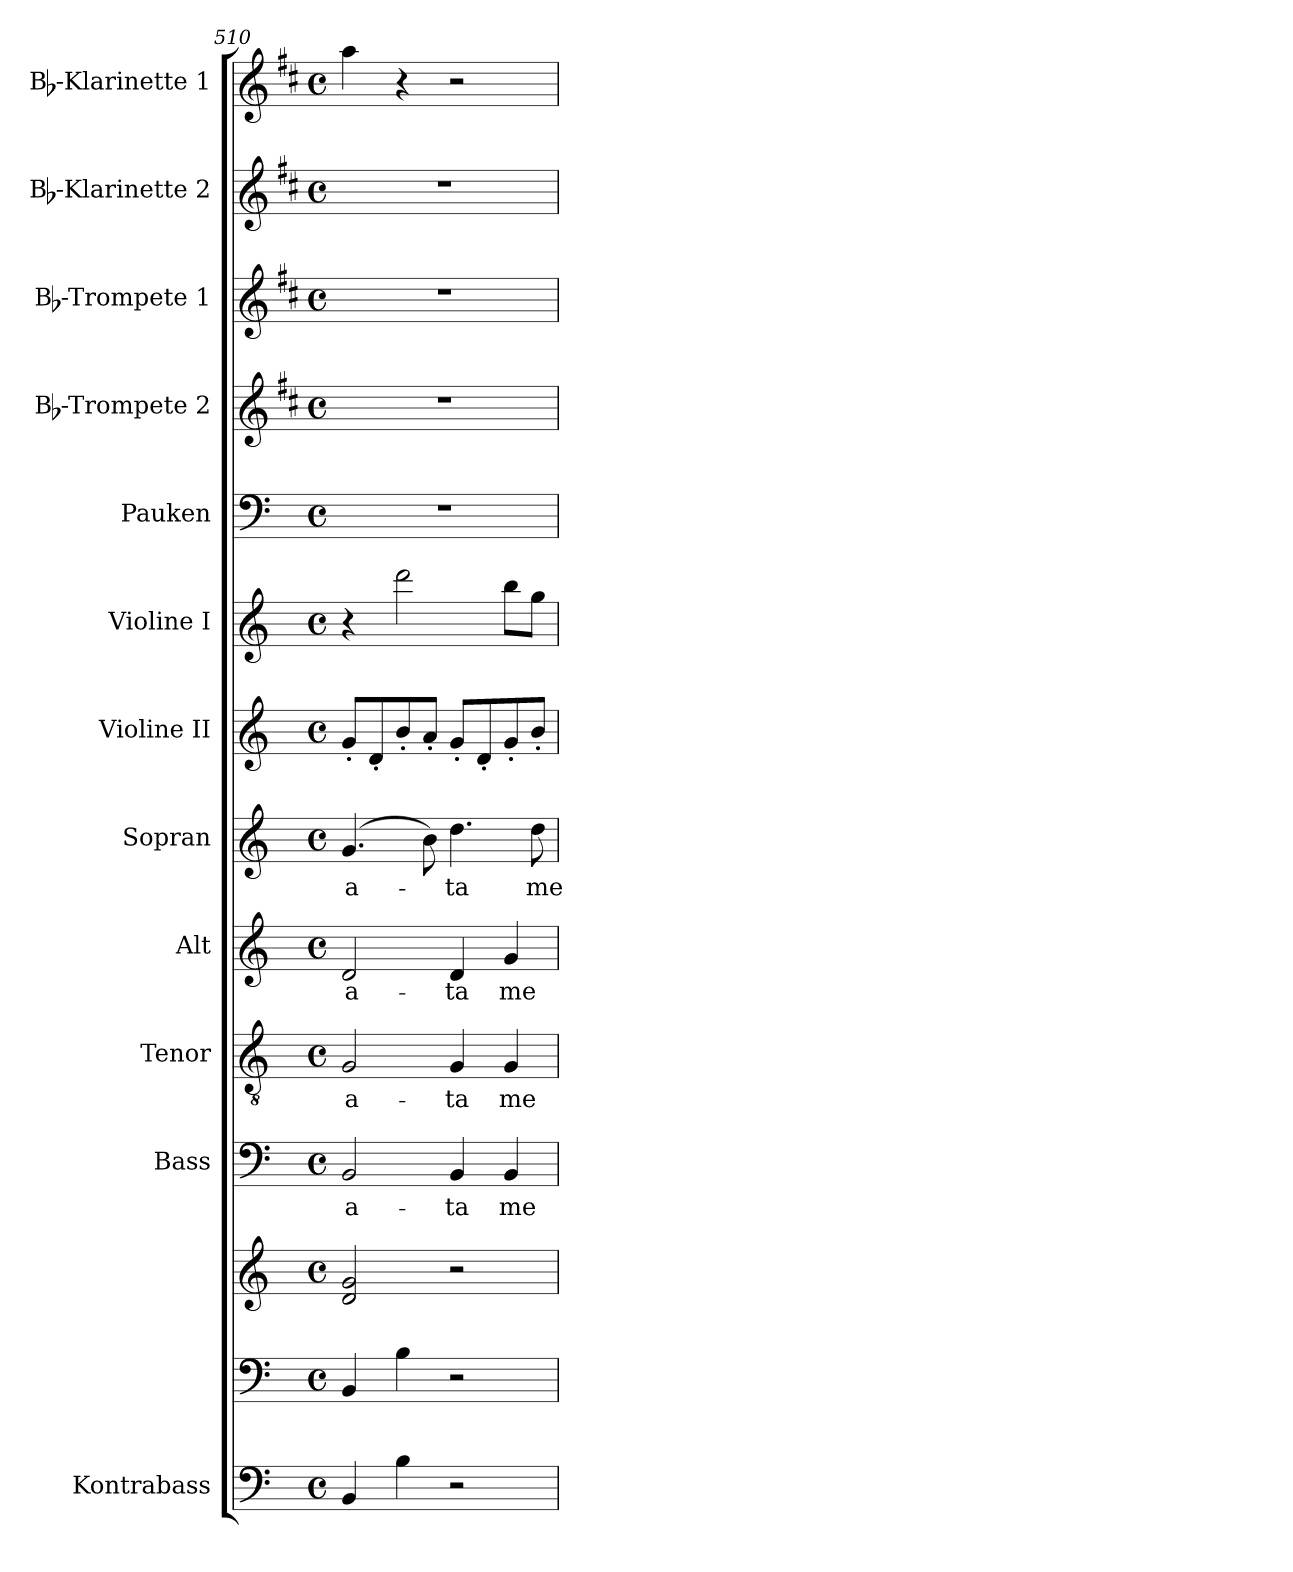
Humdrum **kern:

**kern	**kern	**kern	**kern	**text	**kern	**text	**kern	**text	**kern	**text	**kern	**kern	**kern	**kern	**kern	**kern	**kern
*part13	*part12	*part12	*part11	*part11	*part10	*part10	*part9	*part9	*part8	*part8	*part7	*part6	*part5	*part4	*part3	*part2	*part1
*staff14	*staff13	*staff12	*staff11	*staff11	*staff10	*staff10	*staff9	*staff9	*staff8	*staff8	*staff7	*staff6	*staff5	*staff4	*staff3	*staff2	*staff1
*I"Kontrabass	*	*	*I"Bass	*	*I"Tenor	*	*I"Alt	*	*I"Sopran	*	*I"Violine II	*I"Violine I	*I"Pauken	*I"Bb-Trompete 2	*I"Bb-Trompete 1	*I"Bb-Klarinette 2	*I"Bb-Klarinette 1
*I'Kb.	*	*	*I'B.	*	*I'T.	*	*I'A.	*	*I'S.	*	*I'Vl. II	*I'Vl. I	*I'Pk.	*I'Bb Trp. 2	*I'Bb Trp. 1	*I'Bb Kl. 2	*I'Bb Kl. 1
!!LO:PB:g=z
*clefF4	*clefF4	*clefG2	*clefF4	*	*clefGv2	*	*clefG2	*	*clefG2	*	*clefG2	*clefG2	*clefF4	*clefG2	*clefG2	*clefG2	*clefG2
*ITrd7c12	*	*	*	*	*	*	*	*	*	*	*	*	*	*ITrd1c2	*ITrd1c2	*ITrd1c2	*ITrd1c2
*k[]	*k[]	*k[]	*k[]	*	*k[]	*	*k[]	*	*k[]	*	*k[]	*k[]	*k[]	*k[]	*k[]	*k[]	*k[]
*C:	*C:	*C:	*C:	*	*C:	*	*C:	*	*C:	*	*C:	*C:	*C:	*C:	*C:	*C:	*C:
*M4/4	*M4/4	*M4/4	*M4/4	*	*M4/4	*	*M4/4	*	*M4/4	*	*M4/4	*M4/4	*M4/4	*M4/4	*M4/4	*M4/4	*M4/4
*met(c)	*met(c)	*met(c)	*met(c)	*	*met(c)	*	*met(c)	*	*met(c)	*	*met(c)	*met(c)	*met(c)	*met(c)	*met(c)	*met(c)	*met(c)
=510	=510	=510	=510	=510	=510	=510	=510	=510	=510	=510	=510	=510	=510	=510	=510	=510	=510
!	!	!	!	!LO:LY:b	!	!LO:LY:b	!	!LO:LY:b	!	!LO:LY:b	!	!	!	!	!	!	!
4BBB/	4BB/	2d/ 2g/	2BB/	-a-	2G/	-a-	2d/	-a-	(4.g/	-a-	8g'</L	4r	1r	1r	1r	1r	4gg\
.	.	.	.	.	.	.	.	.	.	.	8d'</	.	.	.	.	.	.
4BB\	4B\	.	.	.	.	.	.	.	.	.	8b'</	2ddd\	.	.	.	.	4r
.	.	.	.	.	.	.	.	.	8b\)	.	8a'</J	.	.	.	.	.	.
!	!	!	!	!LO:LY:b	!	!LO:LY:b	!	!LO:LY:b	!	!LO:LY:b	!	!	!	!	!	!	!
2r	2r	2r	4BB/	-ta	4G/	-ta	4d/	-ta	4.dd\	-ta	8g'</L	.	.	.	.	.	2r
.	.	.	.	.	.	.	.	.	.	.	8d'</	.	.	.	.	.	.
!	!	!	!	!LO:LY:b	!	!LO:LY:b	!	!LO:LY:b	!	!	!	!	!	!	!	!	!
.	.	.	4BB/	me	4G/	me	4g/	me	.	.	8g'</	8bb\L	.	.	.	.	.
!	!	!	!	!	!	!	!	!	!	!LO:LY:b	!	!	!	!	!	!	!
.	.	.	.	.	.	.	.	.	8dd\	me	8b'</J	8gg\J	.	.	.	.	.
=	=	=	=	=	=	=	=	=	=	=	=	=	=	=	=	=	=
*-	*-	*-	*-	*-	*-	*-	*-	*-	*-	*-	*-	*-	*-	*-	*-	*-	*-
